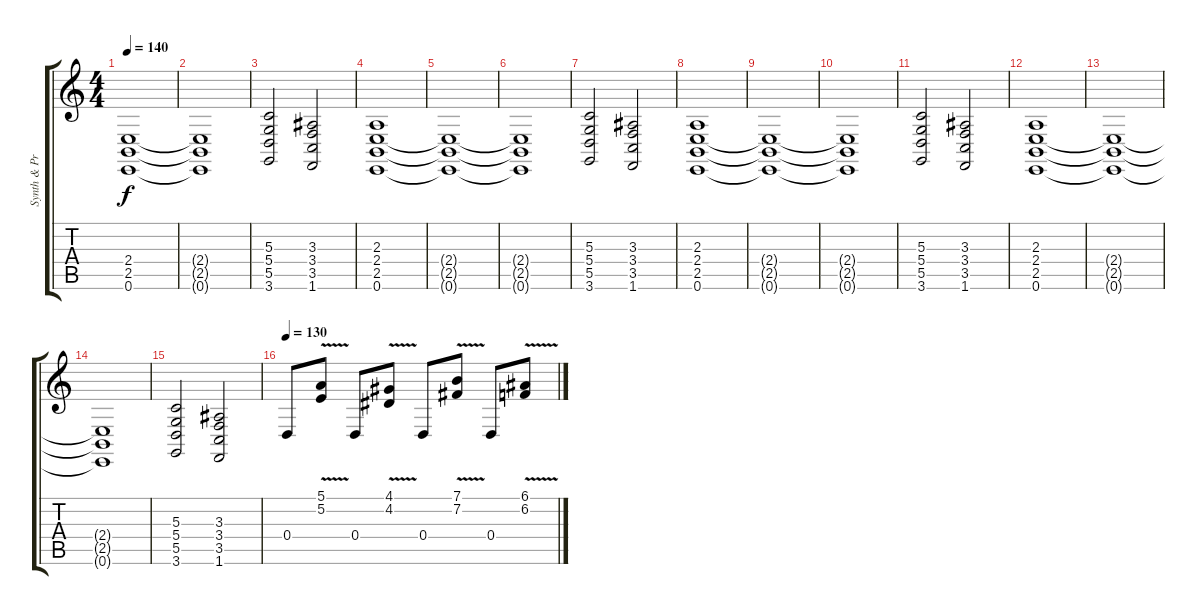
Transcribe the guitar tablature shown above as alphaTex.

\track ("Synth & Programming" "Synth & Pr") {instrument fx7echoes}
\staff {score tabs}
\tuning (E4 B3 G3 D3 A2 E2) {hide}
\ts (4 4)
\tempo 140
\clef g2
\ks c
(2.4{t} 2.5{t} 0.6{t}).1{dy f} |
(2.4{t} 2.5{t} 0.6{t}).1 |
(5.3 5.4 5.5 3.6).2 (3.3 3.4 3.5 1.6).2 |
(2.3 2.4 2.5 0.6).1 |
(2.4{t} 2.5{t} 0.6{t}).1 |
(2.4{t} 2.5{t} 0.6{t}).1 |
(5.3 5.4 5.5 3.6).2 (3.3 3.4 3.5 1.6).2 |
(2.3 2.4 2.5 0.6).1 |
(2.4{t} 2.5{t} 0.6{t}).1 |
(2.4{t} 2.5{t} 0.6{t}).1 |
(5.3 5.4 5.5 3.6).2 (3.3 3.4 3.5 1.6).2 |
(2.3 2.4 2.5 0.6).1 |
(2.4{t} 2.5{t} 0.6{t}).1 |
(2.4{t} 2.5{t} 0.6{t}).1 |
(5.3 5.4 5.5 3.6).2 (3.3 3.4 3.5 1.6).2 |
\tempo 130
0.4.8{volume 8 instrument fx8scifi} (5.1 5.2{v}).8 0.4.8 (4.1 4.2{v}).8 0.4.8 (7.1 7.2{v}).8 0.4.8 (6.1 6.2{v}).8
